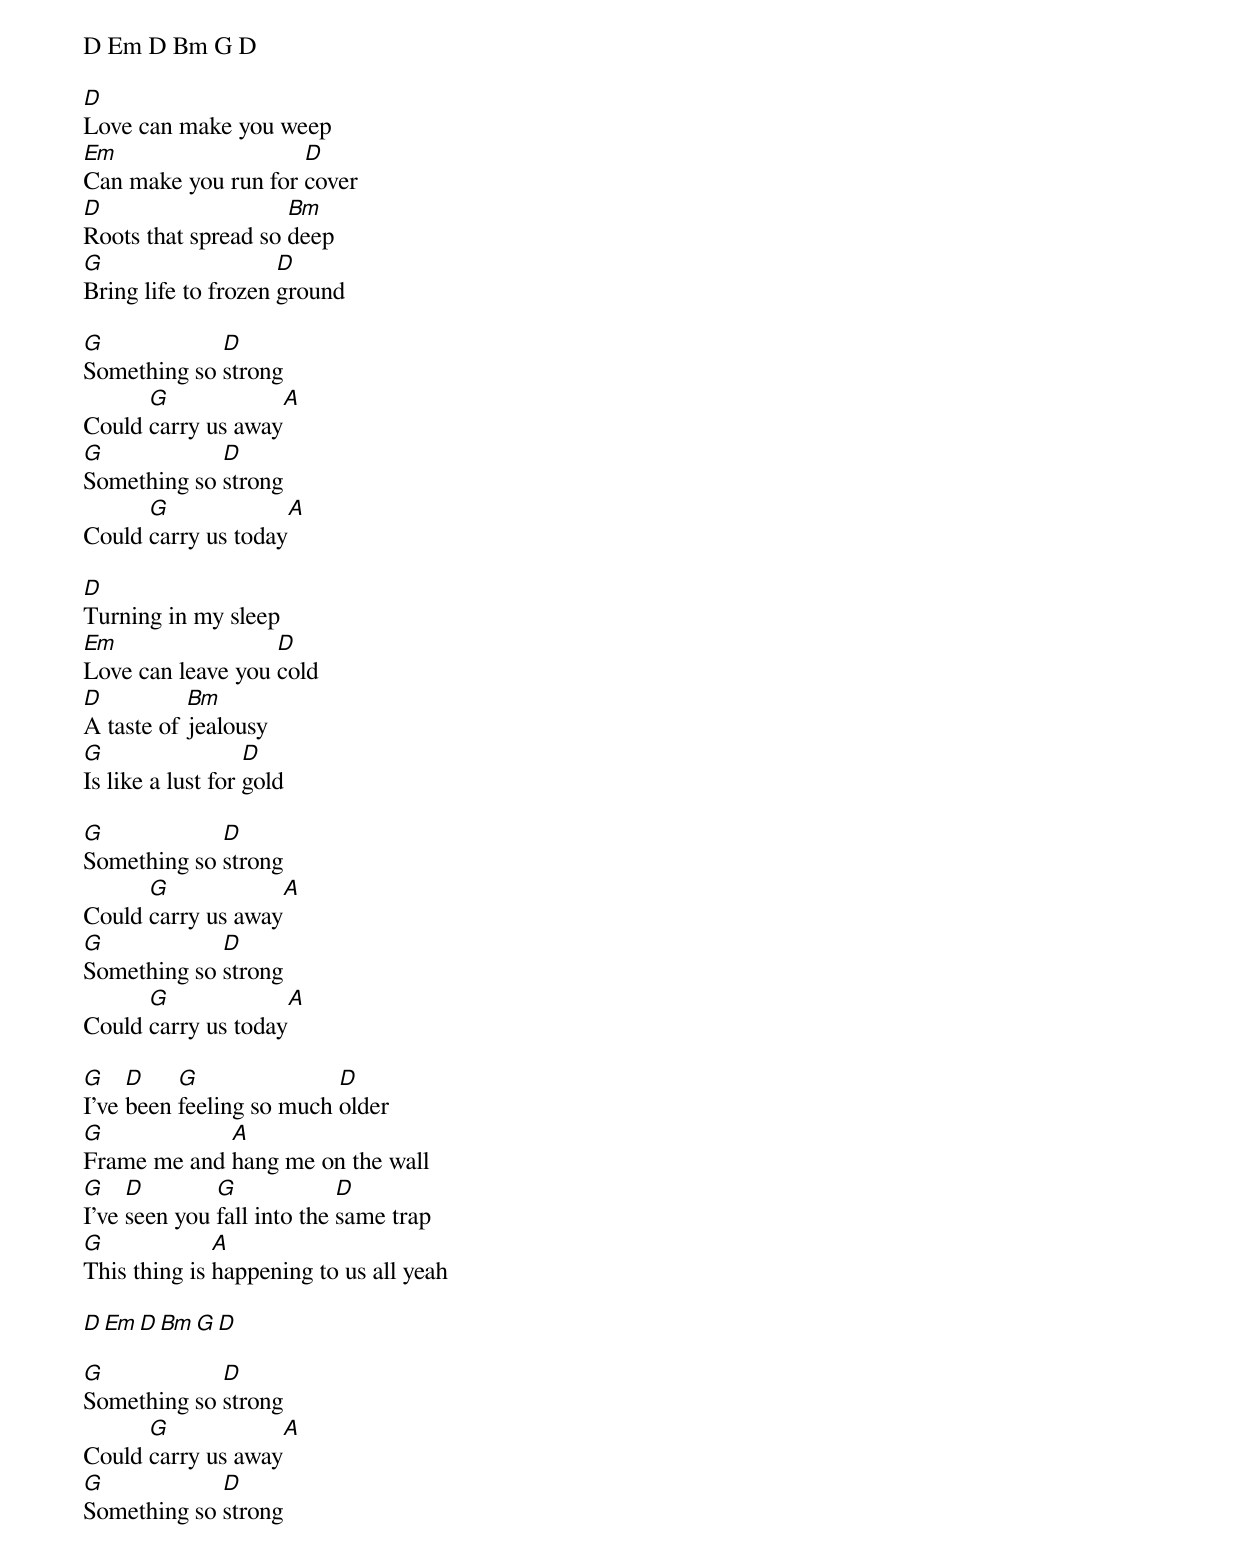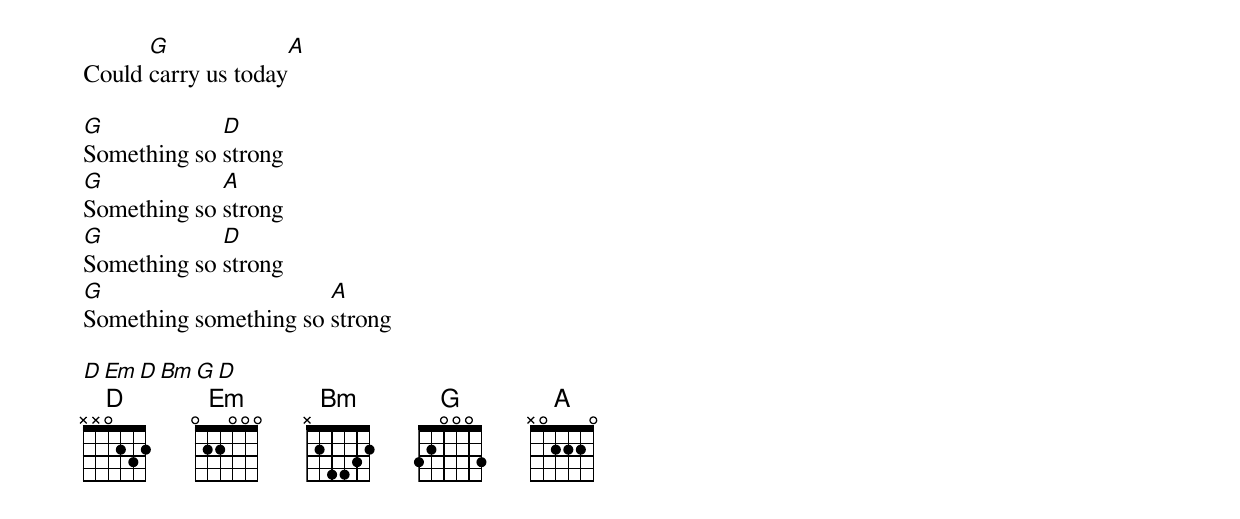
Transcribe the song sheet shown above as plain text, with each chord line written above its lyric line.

D Em D Bm G D

D
Love can make you weep
Em                   D
Can make you run for cover
D                    Bm
Roots that spread so deep
G                    D
Bring life to frozen ground

G            D
Something so strong
      G            A
Could carry us away
G            D
Something so strong
      G             A
Could carry us today

D
Turning in my sleep
Em                 D
Love can leave you cold
D          Bm
A taste of jealousy
G                  D
Is like a lust for gold

G            D
Something so strong
      G            A
Could carry us away
G            D
Something so strong
      G             A
Could carry us today

G    D    G               D
I've been feeling so much older
G            A
Frame me and hang me on the wall
G    D        G             D
I've seen you fall into the same trap
G             A
This thing is happening to us all yeah

D Em D Bm G D

G            D
Something so strong
      G            A
Could carry us away
G            D
Something so strong
      G             A
Could carry us today

G            D
Something so strong
G            A
Something so strong
G            D
Something so strong
G                      A
Something something so strong

D Em D Bm G D
